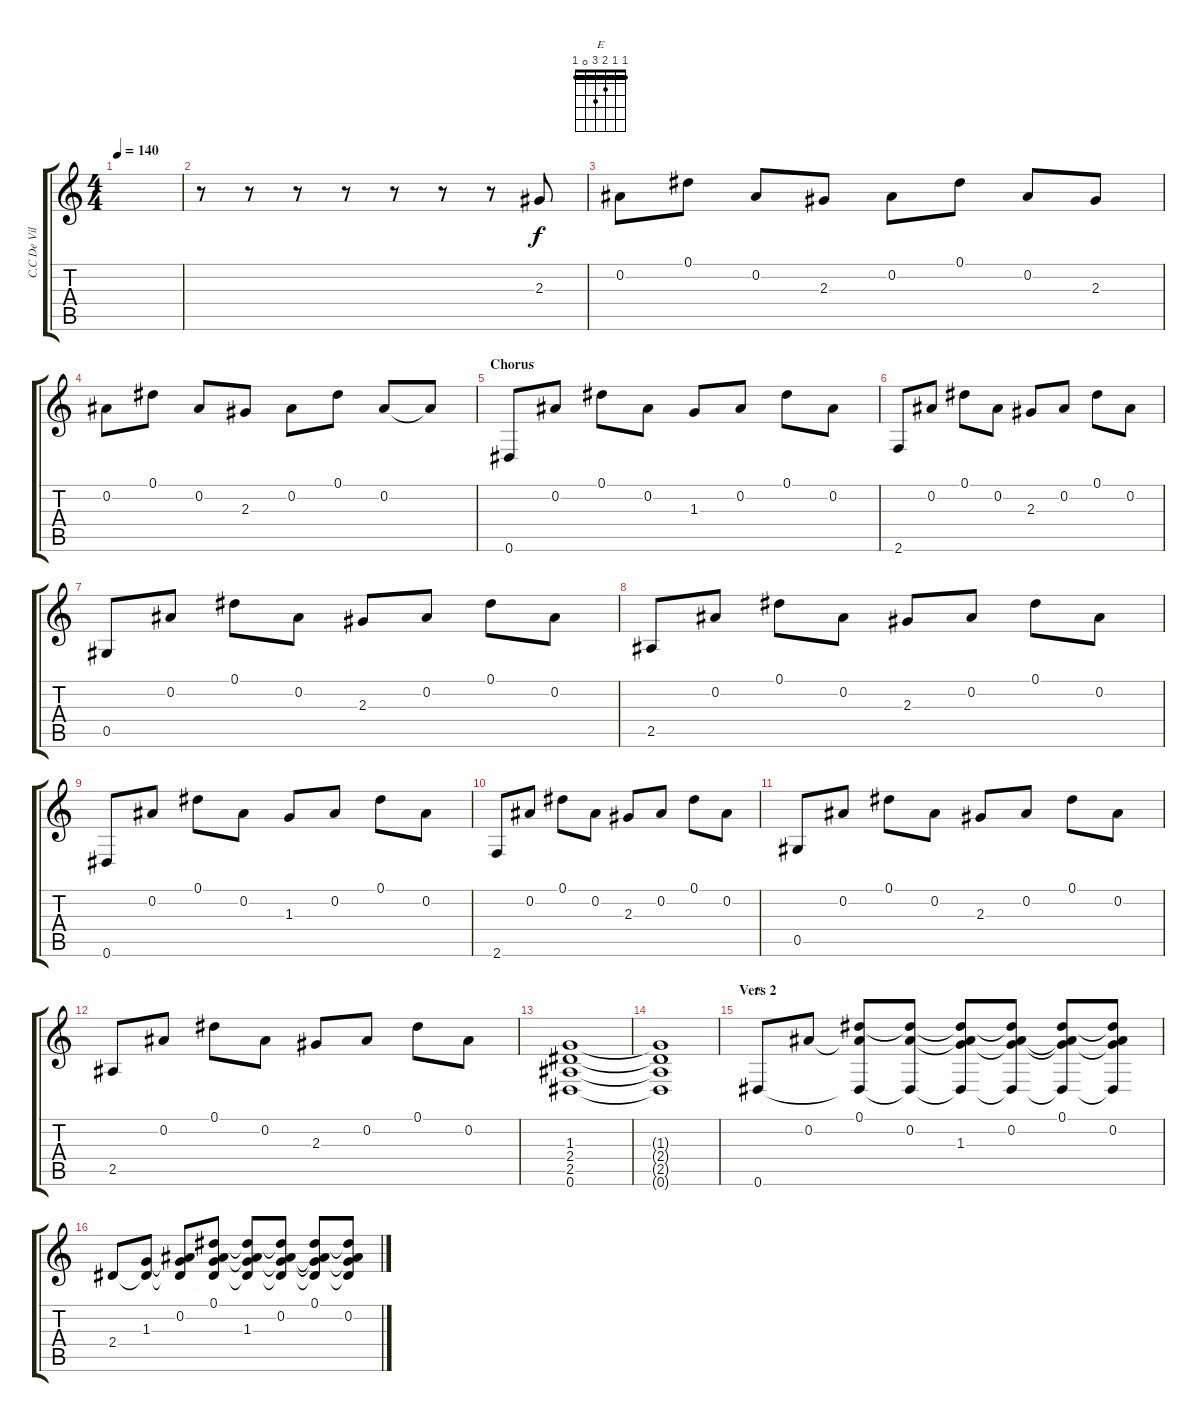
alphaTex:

\track ("C.C De Ville - Clean Guitar" "C.C De Vil") {instrument electricguitarclean}
\staff {score tabs}
\tuning (Eb4 Bb3 Gb3 Db3 Ab2 Eb2) {hide}
\chord ("E" 1 1 2 3 0 1) {barre 1}
\ts (4 4)
\tempo 140
\clef g2
\ks c
|
r.8 r.8 r.8 r.8 r.8 r.8 r.8 2.3.8 |
0.2.8 0.1.8 0.2.8 2.3.8 0.2.8 0.1.8 0.2.8 2.3.8 |
0.2.8 0.1.8 0.2.8 2.3.8 0.2.8 0.1.8 0.2.8 0.2{t}.8 |
\section ("" "Chorus")
0.6.8 0.2.8 0.1.8 0.2.8 1.3.8 0.2.8 0.1.8 0.2.8 |
2.6.8 0.2.8 0.1.8 0.2.8 2.3.8 0.2.8 0.1.8 0.2.8 |
0.5.8 0.2.8 0.1.8 0.2.8 2.3.8 0.2.8 0.1.8 0.2.8 |
2.5.8 0.2.8 0.1.8 0.2.8 2.3.8 0.2.8 0.1.8 0.2.8 |
0.6.8 0.2.8 0.1.8 0.2.8 1.3.8 0.2.8 0.1.8 0.2.8 |
2.6.8 0.2.8 0.1.8 0.2.8 2.3.8 0.2.8 0.1.8 0.2.8 |
0.5.8 0.2.8 0.1.8 0.2.8 2.3.8 0.2.8 0.1.8 0.2.8 |
2.5.8 0.2.8 0.1.8 0.2.8 2.3.8 0.2.8 0.1.8 0.2.8 |
(1.3 2.4 2.5 0.6).1 |
(1.3{t} 2.4{t} 2.5{t} 0.6{t}).1 |
\section ("" "Vers 2")
0.6.8{ch "E"} 0.2.8 (0.1 0.2{t} 0.6{t}).8 (0.1{t} 0.2 0.6{t}).8 (0.1{t} 0.2{t} 1.3 0.6{t}).8 (0.1{t} 0.2 1.3{t} 0.6{t}).8 (0.1 0.2{t} 1.3{t} 0.6{t}).8 (0.1{t} 0.2 1.3{t} 0.6{t}).8 |
2.4.8 (1.3 2.4{t}).8 (0.2 1.3{t} 2.4{t}).8 (0.1 0.2{t} 1.3{t} 2.4{t}).8 (0.1{t} 0.2{t} 1.3 2.4{t}).8 (0.1{t} 0.2 1.3{t} 2.4{t}).8 (0.1 0.2{t} 1.3{t} 2.4{t}).8 (0.1{t} 0.2 1.3{t} 2.4{t}).8
